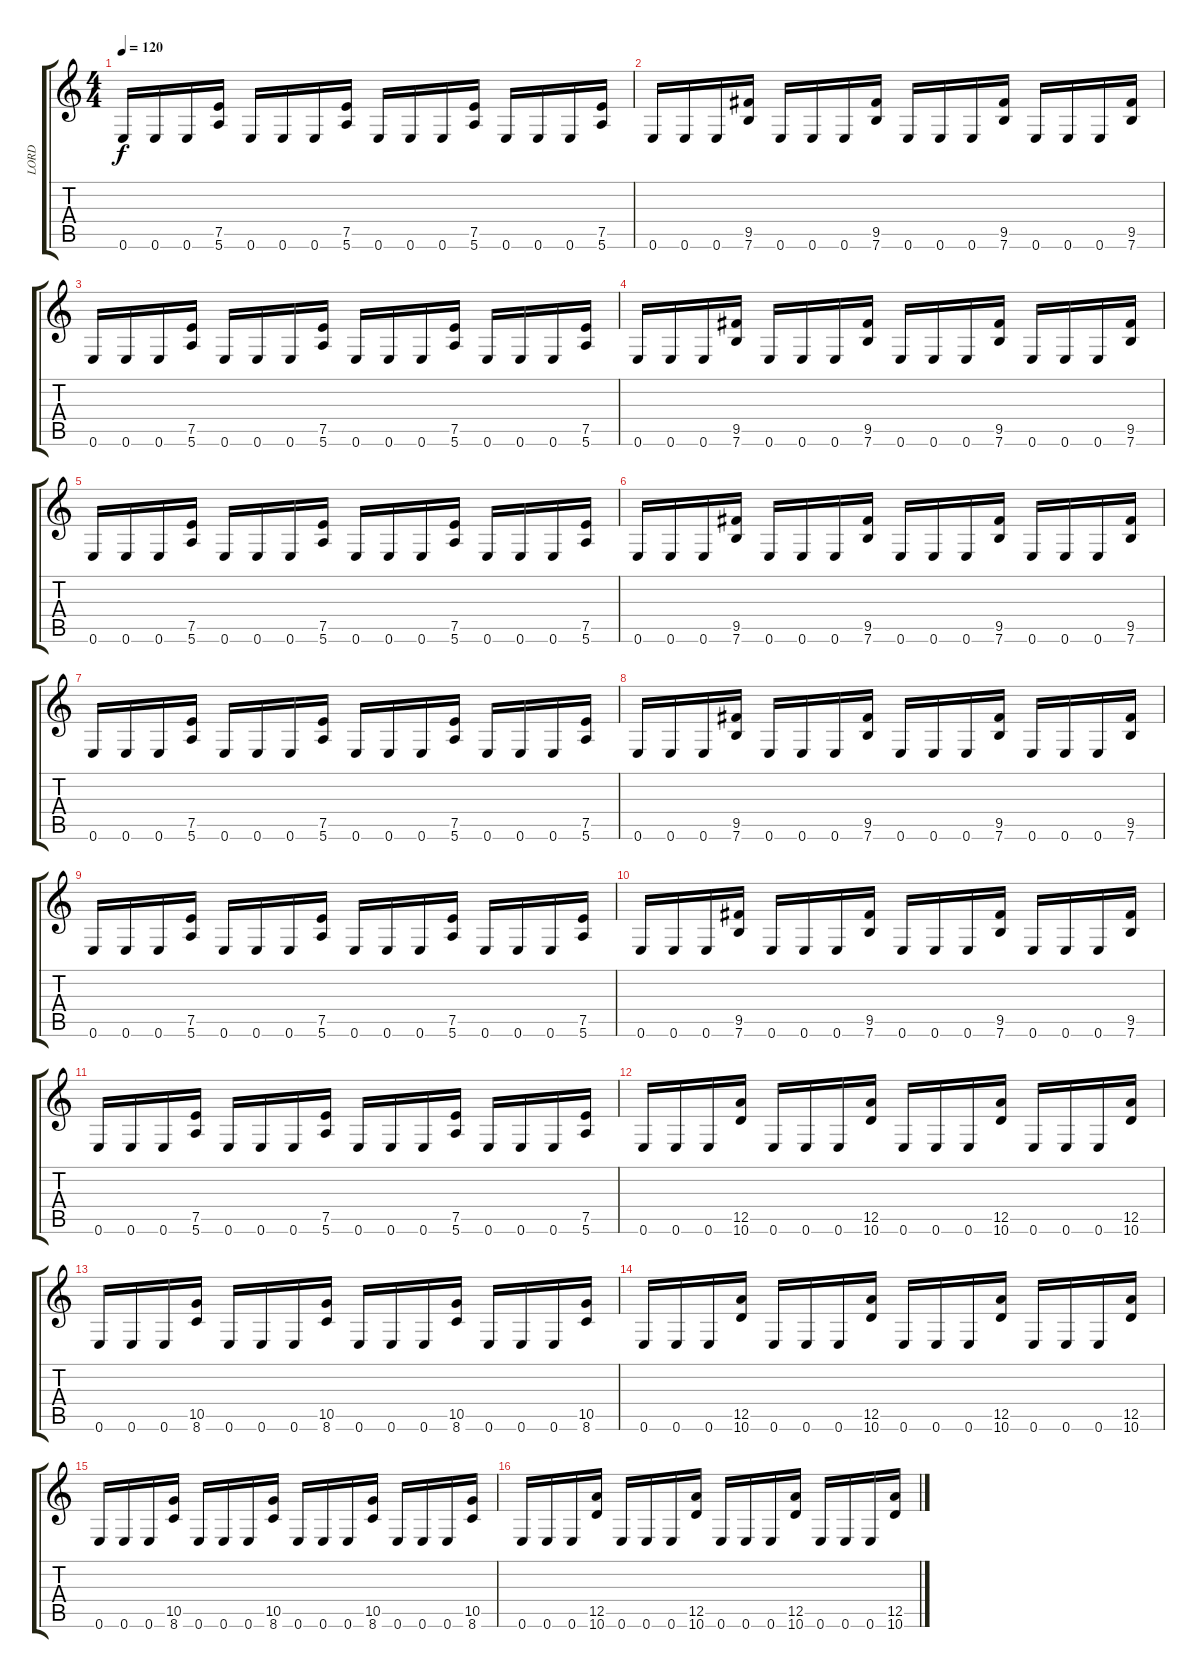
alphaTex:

\track ("LORD" "LORD") {instrument distortionguitar}
\staff {score tabs}
\tuning (E4 B3 G3 D3 A2 E2) {hide}
\ts (4 4)
\tempo 120
\clef g2
\ks c
0.6.16{dy f} 0.6.16 0.6.16 (7.5 5.6).16 0.6.16 0.6.16 0.6.16 (7.5 5.6).16 0.6.16 0.6.16 0.6.16 (7.5 5.6).16 0.6.16 0.6.16 0.6.16 (7.5 5.6).16 |
0.6.16 0.6.16 0.6.16 (9.5 7.6).16 0.6.16 0.6.16 0.6.16 (9.5 7.6).16 0.6.16 0.6.16 0.6.16 (9.5 7.6).16 0.6.16 0.6.16 0.6.16 (9.5 7.6).16 |
0.6.16 0.6.16 0.6.16 (7.5 5.6).16 0.6.16 0.6.16 0.6.16 (7.5 5.6).16 0.6.16 0.6.16 0.6.16 (7.5 5.6).16 0.6.16 0.6.16 0.6.16 (7.5 5.6).16 |
0.6.16 0.6.16 0.6.16 (9.5 7.6).16 0.6.16 0.6.16 0.6.16 (9.5 7.6).16 0.6.16 0.6.16 0.6.16 (9.5 7.6).16 0.6.16 0.6.16 0.6.16 (9.5 7.6).16 |
0.6.16 0.6.16 0.6.16 (7.5 5.6).16 0.6.16 0.6.16 0.6.16 (7.5 5.6).16 0.6.16 0.6.16 0.6.16 (7.5 5.6).16 0.6.16 0.6.16 0.6.16 (7.5 5.6).16 |
0.6.16 0.6.16 0.6.16 (9.5 7.6).16 0.6.16 0.6.16 0.6.16 (9.5 7.6).16 0.6.16 0.6.16 0.6.16 (9.5 7.6).16 0.6.16 0.6.16 0.6.16 (9.5 7.6).16 |
0.6.16 0.6.16 0.6.16 (7.5 5.6).16 0.6.16 0.6.16 0.6.16 (7.5 5.6).16 0.6.16 0.6.16 0.6.16 (7.5 5.6).16 0.6.16 0.6.16 0.6.16 (7.5 5.6).16 |
0.6.16 0.6.16 0.6.16 (9.5 7.6).16 0.6.16 0.6.16 0.6.16 (9.5 7.6).16 0.6.16 0.6.16 0.6.16 (9.5 7.6).16 0.6.16 0.6.16 0.6.16 (9.5 7.6).16 |
0.6.16 0.6.16 0.6.16 (7.5 5.6).16 0.6.16 0.6.16 0.6.16 (7.5 5.6).16 0.6.16 0.6.16 0.6.16 (7.5 5.6).16 0.6.16 0.6.16 0.6.16 (7.5 5.6).16 |
0.6.16 0.6.16 0.6.16 (9.5 7.6).16 0.6.16 0.6.16 0.6.16 (9.5 7.6).16 0.6.16 0.6.16 0.6.16 (9.5 7.6).16 0.6.16 0.6.16 0.6.16 (9.5 7.6).16 |
0.6.16 0.6.16 0.6.16 (7.5 5.6).16 0.6.16 0.6.16 0.6.16 (7.5 5.6).16 0.6.16 0.6.16 0.6.16 (7.5 5.6).16 0.6.16 0.6.16 0.6.16 (7.5 5.6).16 |
0.6.16 0.6.16 0.6.16 (12.5 10.6).16 0.6.16 0.6.16 0.6.16 (12.5 10.6).16 0.6.16 0.6.16 0.6.16 (12.5 10.6).16 0.6.16 0.6.16 0.6.16 (12.5 10.6).16 |
0.6.16 0.6.16 0.6.16 (10.5 8.6).16 0.6.16 0.6.16 0.6.16 (10.5 8.6).16 0.6.16 0.6.16 0.6.16 (10.5 8.6).16 0.6.16 0.6.16 0.6.16 (10.5 8.6).16 |
0.6.16 0.6.16 0.6.16 (12.5 10.6).16 0.6.16 0.6.16 0.6.16 (12.5 10.6).16 0.6.16 0.6.16 0.6.16 (12.5 10.6).16 0.6.16 0.6.16 0.6.16 (12.5 10.6).16 |
0.6.16 0.6.16 0.6.16 (10.5 8.6).16 0.6.16 0.6.16 0.6.16 (10.5 8.6).16 0.6.16 0.6.16 0.6.16 (10.5 8.6).16 0.6.16 0.6.16 0.6.16 (10.5 8.6).16 |
0.6.16 0.6.16 0.6.16 (12.5 10.6).16 0.6.16 0.6.16 0.6.16 (12.5 10.6).16 0.6.16 0.6.16 0.6.16 (12.5 10.6).16 0.6.16 0.6.16 0.6.16 (12.5 10.6).16
